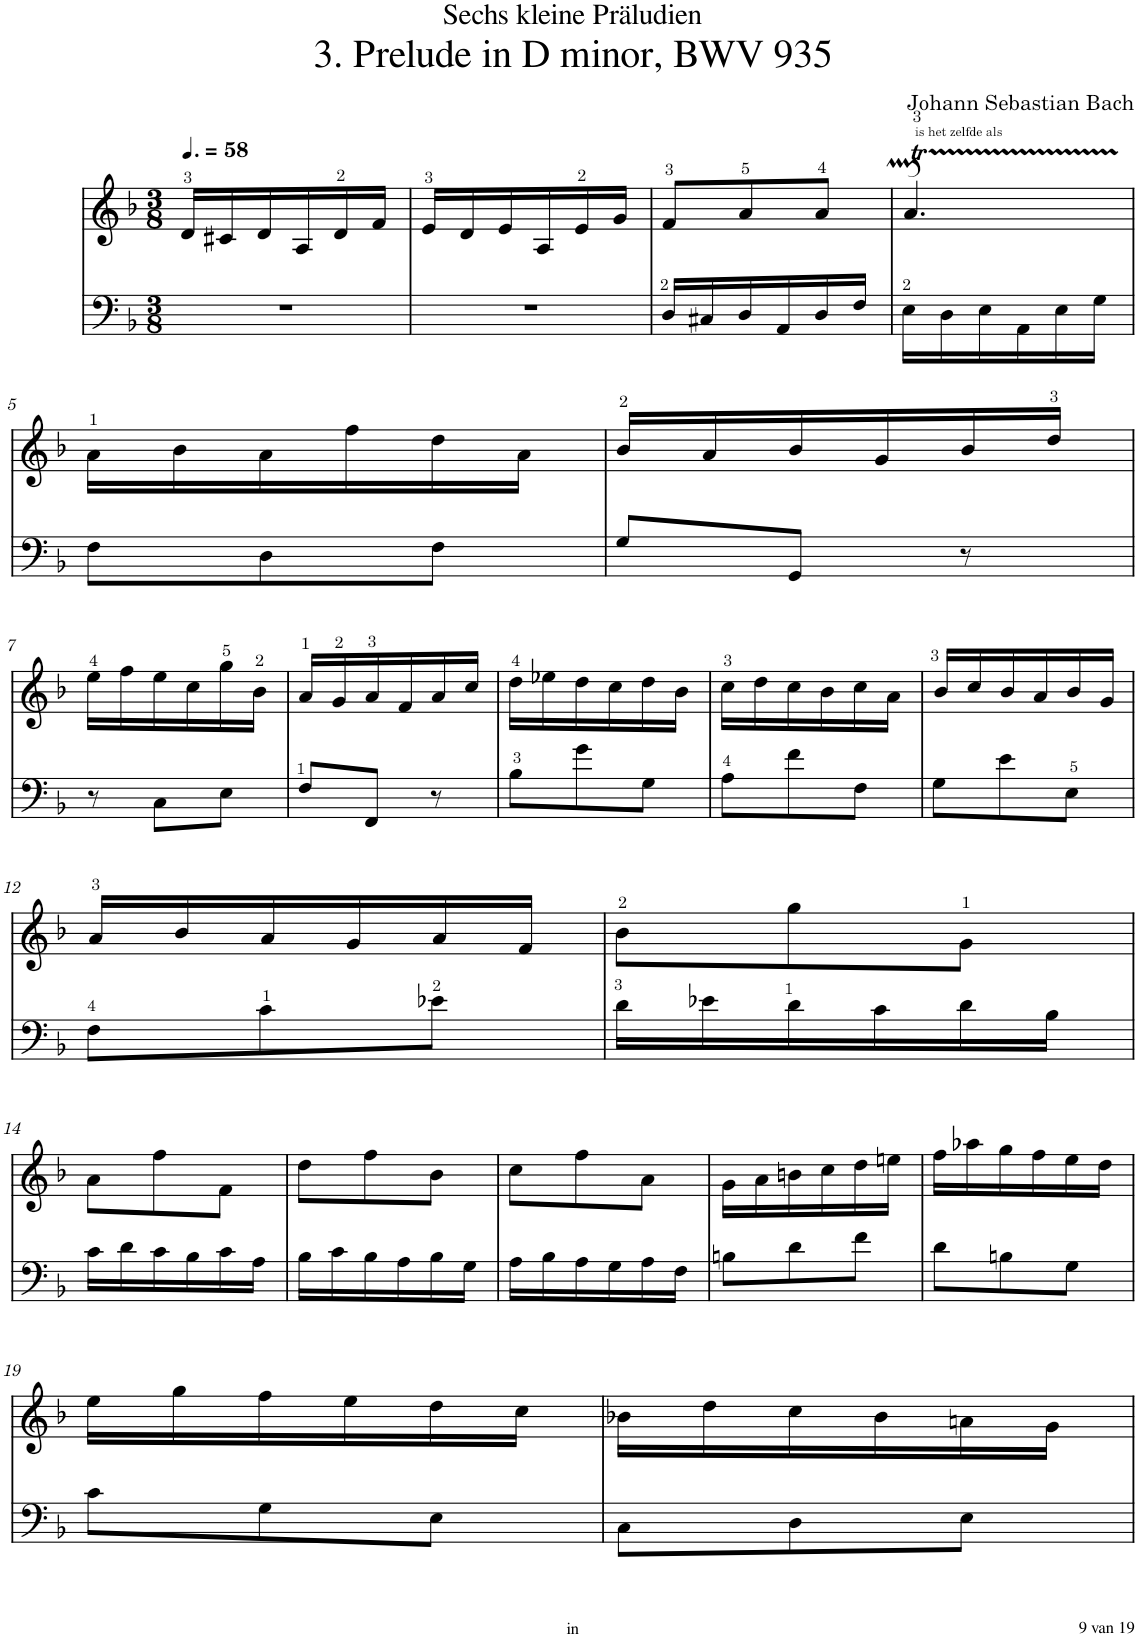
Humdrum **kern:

**kern	**kern
*part1	*part1
*staff2	*staff1
*I"Harpsichord	*
*I'Hch.	*
!!LO:PB:g=z
*stria5	*stria5
*clefF4	*clefG2
*k[b-]	*k[b-]
*M3/8	*M3/8
*MM87	*MM87
=1	=1
4.r	16d/LL
.	16c#X/
.	16d/
.	16A/
.	16d/
.	16f/JJ
=2	=2
4.r	16e/LL
.	16d/
.	16e/
.	16A/
.	16e/
.	16g/JJ
=3	=3
16D/LL	8f/L
16C#X/	.
16D/	8a/
16AA/	.
16D/	8a/J
16F/JJ	.
=4	=4
!	!LO:TX:a:t=is het zelfde als
16E\LL	4.amt/
16D\	.
16E\	.
16AA\	.
16E\	.
16G\JJ	.
!!LO:LB:g=z
=5	=5
8F\L	16a\LL
.	16b-\
8D\	16a\
.	16ff\
8F\J	16dd\
.	16a\JJ
=6	=6
8G/L	16b-/LL
.	16a/
8GG/J	16b-/
.	16g/
8r	16b-/
.	16dd/JJ
!!LO:LB:g=z
=7	=7
8r	16ee\LL
.	16ff\
8C\L	16ee\
.	16cc\
8E\J	16gg\
.	16b-\JJ
=8	=8
8F/L	16a/LL
.	16g/
8FF/J	16a/
.	16f/
8r	16a/
.	16cc/JJ
=9	=9
8B-\L	16dd\LL
.	16ee-X\
8g\	16dd\
.	16cc\
8G\J	16dd\
.	16b-\JJ
=10	=10
8A\L	16cc\LL
.	16dd\
8f\	16cc\
.	16b-\
8F\J	16cc\
.	16a\JJ
=11	=11
8G\L	16b-/LL
.	16cc/
8e\	16b-/
.	16a/
8E\J	16b-/
.	16g/JJ
!!LO:LB:g=z
=12	=12
8F\L	16a/LL
.	16b-/
8c\	16a/
.	16g/
8e-X\J	16a/
.	16f/JJ
=13	=13
16d\LL	8b-\L
16e-X\	.
16d\	8gg\
16c\	.
16d\	8g\J
16B-\JJ	.
!!LO:LB:g=z
=14	=14
16c\LL	8a\L
16d\	.
16c\	8ff\
16B-\	.
16c\	8f\J
16A\JJ	.
=15	=15
16B-\LL	8dd\L
16c\	.
16B-\	8ff\
16A\	.
16B-\	8b-\J
16G\JJ	.
=16	=16
16A\LL	8cc\L
16B-\	.
16A\	8ff\
16G\	.
16A\	8a\J
16F\JJ	.
=17	=17
8Bn\L	16g\LL
.	16a\
8d\	16bn\
.	16cc\
8f\J	16dd\
.	16een\JJ
=18	=18
8d\L	16ff\LL
.	16aa-X\
8Bn\	16gg\
.	16ff\
8G\J	16ee\
.	16dd\JJ
!!LO:LB:g=z
=19	=19
8c\L	16ee\LL
.	16gg\
8G\	16ff\
.	16ee\
8E\J	16dd\
.	16cc\JJ
=20	=20
8C\L	16b-X\LL
.	16dd\
8D\	16cc\
.	16b-\
8E\J	16an\
.	16g\JJ
=	=
*-	*-
